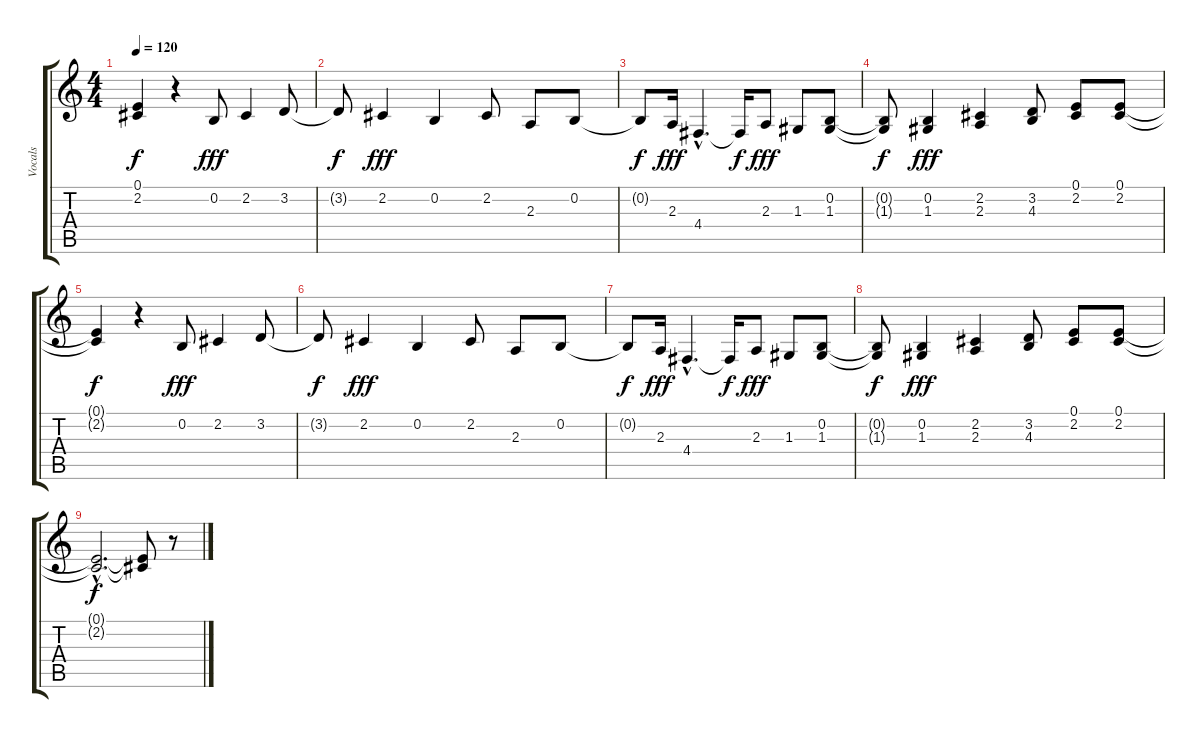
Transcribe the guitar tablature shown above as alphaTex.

\track ("Vocals" "Vocals") {instrument oboe}
\staff {score tabs}
\tuning (E4 B3 G3 D3 A2 E2) {hide}
\ts (4 4)
\tempo 120
\clef g2
\ks c
(0.1{t} 2.2{t}).4{dy f} r.4 0.2.8{dy fff} 2.2.4 3.2.8 |
3.2{t}.8{dy f} 2.2.4{dy fff} 0.2.4 2.2.8 2.3.8 0.2.8 |
0.2{t}.8{dy f} 2.3.16{dy fff} 4.4{hac}.4{d} 4.4{t}.16{dy f} 2.3.8{dy fff} 1.3.8 (0.2 1.3).8 |
(0.2{t} 1.3{t}).8{dy f} (0.2 1.3).4{dy fff} (2.2 2.3).4 (3.2 4.3).8 (0.1 2.2).8 (0.1 2.2).8 |
(0.1{t} 2.2{t}).4{dy f} r.4 0.2.8{dy fff} 2.2.4 3.2.8 |
3.2{t}.8{dy f} 2.2.4{dy fff} 0.2.4 2.2.8 2.3.8 0.2.8 |
0.2{t}.8{dy f} 2.3.16{dy fff} 4.4{hac}.4{d} 4.4{t}.16{dy f} 2.3.8{dy fff} 1.3.8 (0.2 1.3).8 |
(0.2{t} 1.3{t}).8{dy f} (0.2 1.3).4{dy fff} (2.2 2.3).4 (3.2 4.3).8 (0.1 2.2).8 (0.1 2.2).8 |
(0.1{hac t} 2.2{hac t}).2{d dy f} (0.1{t} 2.2{t}).8 r.8
